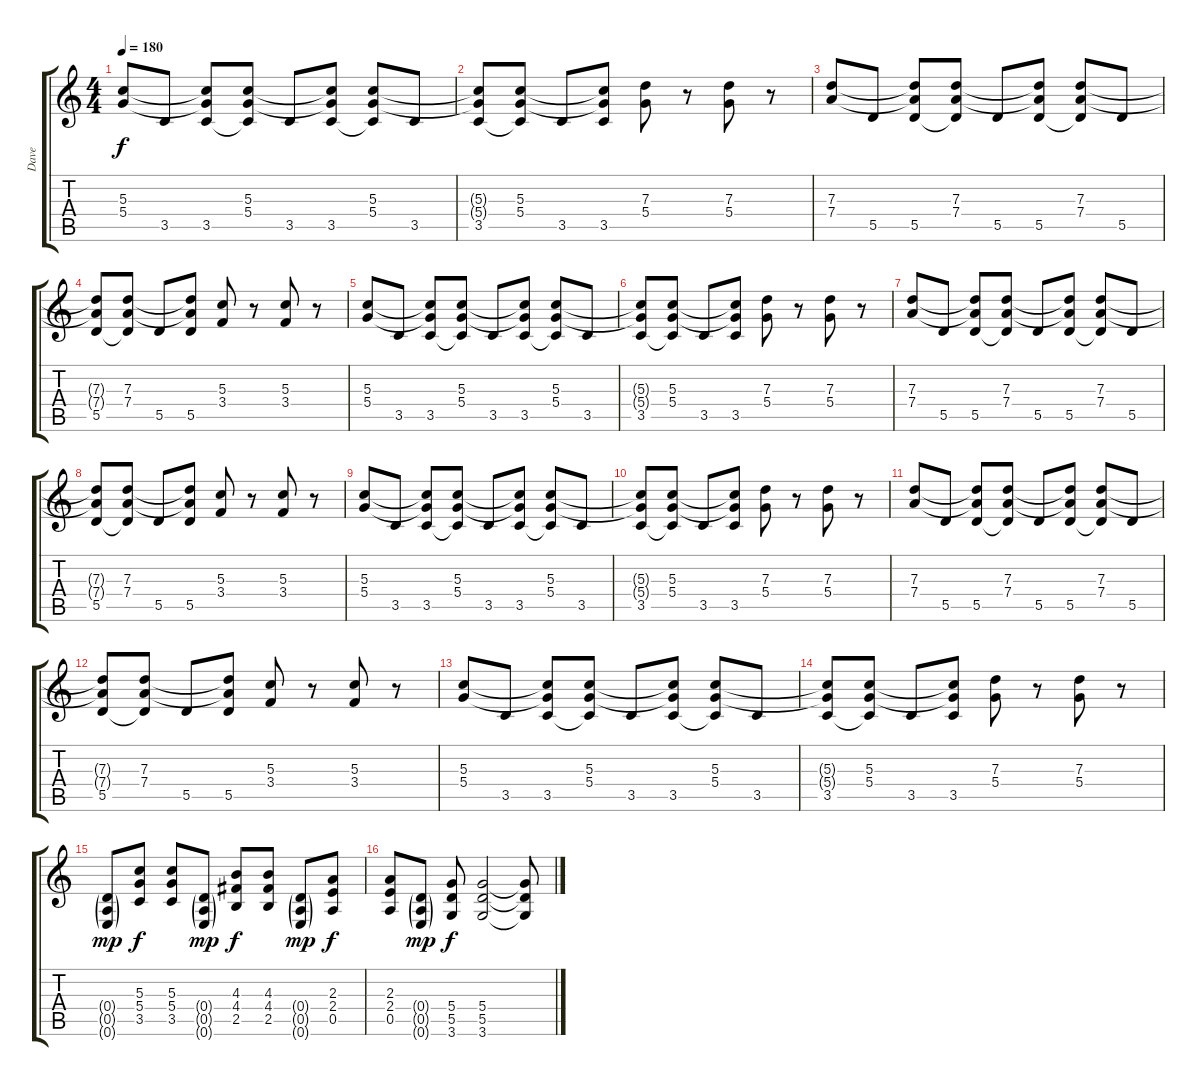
\track ("Dave" "Dave") {instrument distortionguitar}
\staff {score tabs}
\tuning (E4 B3 G3 D3 A2 E2) {hide}
\ts (4 4)
\tempo 180
\clef g2
\ks c
(5.3 5.4).8{dy f} 3.5.8 (5.3{t} 5.4{t} 3.5).8 (5.3 5.4 3.5{t}).8 3.5.8 (5.3{t} 5.4{t} 3.5).8 (5.3 5.4 3.5{t}).8 3.5.8 |
(5.3{t} 5.4{t} 3.5).8 (5.3 5.4 3.5{t}).8 3.5.8 (5.3{t} 5.4{t} 3.5).8 (7.3 5.4).8 r.8 (7.3 5.4).8 r.8 |
(7.3 7.4).8 5.5.8 (7.3{t} 7.4{t} 5.5).8 (7.3 7.4 5.5{t}).8 5.5.8 (7.3{t} 7.4{t} 5.5).8 (7.3 7.4 5.5{t}).8 5.5.8 |
(7.3{t} 7.4{t} 5.5).8 (7.3 7.4 5.5{t}).8 5.5.8 (7.3{t} 7.4{t} 5.5).8 (5.3 3.4).8 r.8 (5.3 3.4).8 r.8 |
(5.3 5.4).8 3.5.8 (5.3{t} 5.4{t} 3.5).8 (5.3 5.4 3.5{t}).8 3.5.8 (5.3{t} 5.4{t} 3.5).8 (5.3 5.4 3.5{t}).8 3.5.8 |
(5.3{t} 5.4{t} 3.5).8 (5.3 5.4 3.5{t}).8 3.5.8 (5.3{t} 5.4{t} 3.5).8 (7.3 5.4).8 r.8 (7.3 5.4).8 r.8 |
(7.3 7.4).8 5.5.8 (7.3{t} 7.4{t} 5.5).8 (7.3 7.4 5.5{t}).8 5.5.8 (7.3{t} 7.4{t} 5.5).8 (7.3 7.4 5.5{t}).8 5.5.8 |
(7.3{t} 7.4{t} 5.5).8 (7.3 7.4 5.5{t}).8 5.5.8 (7.3{t} 7.4{t} 5.5).8 (5.3 3.4).8 r.8 (5.3 3.4).8 r.8 |
(5.3 5.4).8 3.5.8 (5.3{t} 5.4{t} 3.5).8 (5.3 5.4 3.5{t}).8 3.5.8 (5.3{t} 5.4{t} 3.5).8 (5.3 5.4 3.5{t}).8 3.5.8 |
(5.3{t} 5.4{t} 3.5).8 (5.3 5.4 3.5{t}).8 3.5.8 (5.3{t} 5.4{t} 3.5).8 (7.3 5.4).8 r.8 (7.3 5.4).8 r.8 |
(7.3 7.4).8 5.5.8 (7.3{t} 7.4{t} 5.5).8 (7.3 7.4 5.5{t}).8 5.5.8 (7.3{t} 7.4{t} 5.5).8 (7.3 7.4 5.5{t}).8 5.5.8 |
(7.3{t} 7.4{t} 5.5).8 (7.3 7.4 5.5{t}).8 5.5.8 (7.3{t} 7.4{t} 5.5).8 (5.3 3.4).8 r.8 (5.3 3.4).8 r.8 |
(5.3 5.4).8 3.5.8 (5.3{t} 5.4{t} 3.5).8 (5.3 5.4 3.5{t}).8 3.5.8 (5.3{t} 5.4{t} 3.5).8 (5.3 5.4 3.5{t}).8 3.5.8 |
(5.3{t} 5.4{t} 3.5).8 (5.3 5.4 3.5{t}).8 3.5.8 (5.3{t} 5.4{t} 3.5).8 (7.3 5.4).8 r.8 (7.3 5.4).8 r.8 |
(0.4{g} 0.5{g} 0.6{g}).8{dy mp} (5.3 5.4 3.5).8{dy f} (5.3 5.4 3.5).8 (0.4{g} 0.5{g} 0.6{g}).8{dy mp} (4.3 4.4 2.5).8{dy f} (4.3 4.4 2.5).8 (0.4{g} 0.5{g} 0.6{g}).8{dy mp} (2.3 2.4 0.5).8{dy f} |
(2.3 2.4 0.5).8 (0.4{g} 0.5{g} 0.6{g}).8{dy mp} (5.4 5.5 3.6).8{dy f} (5.4 5.5 3.6).2 (5.4{t} 5.5{t} 3.6{t}).8
